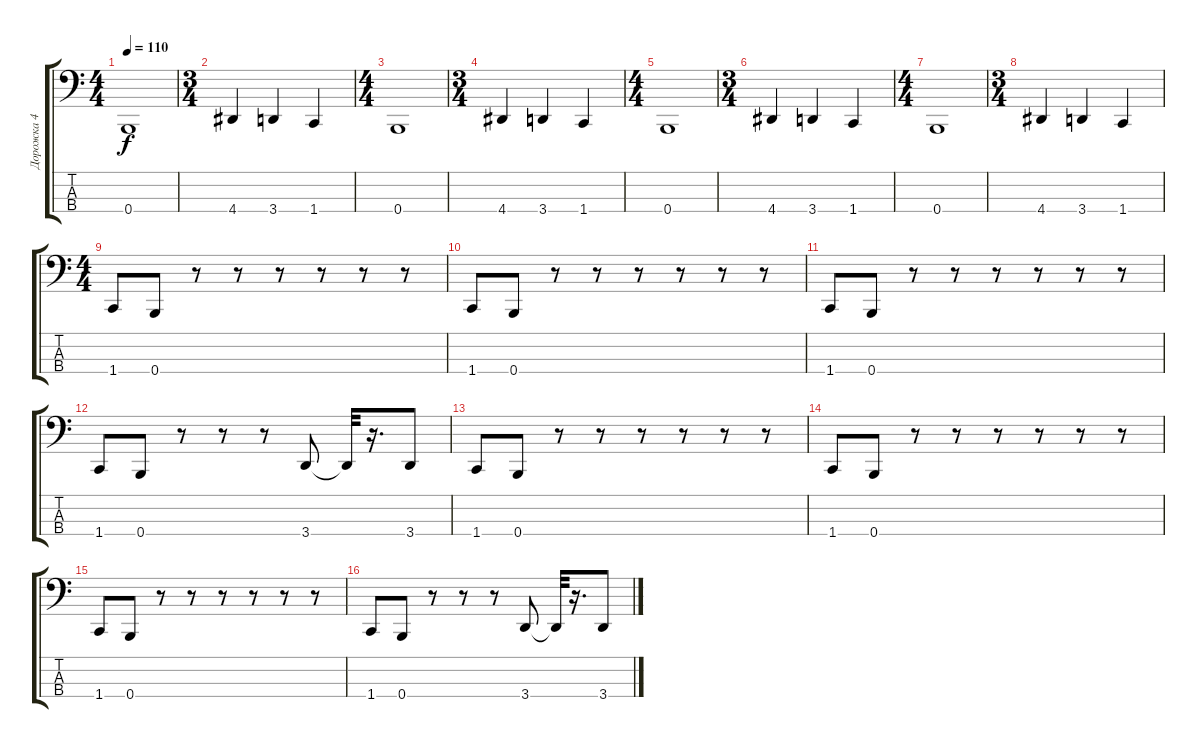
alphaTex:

\track ("Дорожка 4" "Дорожка 4") {instrument slapbass2}
\staff {score tabs}
\tuning (E2 B1 Gb1 B0) {hide}
\ts (4 4)
\tempo 110
\clef f4
\ks c
0.4.1{dy f} |
\ts (3 4)
4.4.4 3.4.4 1.4.4 |
\ts (4 4)
0.4.1 |
\ts (3 4)
4.4.4 3.4.4 1.4.4 |
\ts (4 4)
0.4.1 |
\ts (3 4)
4.4.4 3.4.4 1.4.4 |
\ts (4 4)
0.4.1 |
\ts (3 4)
4.4.4 3.4.4 1.4.4 |
\ts (4 4)
1.4.8 0.4.8 r.8 r.8 r.8 r.8 r.8 r.8 |
1.4.8 0.4.8 r.8 r.8 r.8 r.8 r.8 r.8 |
1.4.8 0.4.8 r.8 r.8 r.8 r.8 r.8 r.8 |
1.4.8 0.4.8 r.8 r.8 r.8 3.4.8 3.4{t}.32 r.16{d} 3.4.8 |
1.4.8 0.4.8 r.8 r.8 r.8 r.8 r.8 r.8 |
1.4.8 0.4.8 r.8 r.8 r.8 r.8 r.8 r.8 |
1.4.8 0.4.8 r.8 r.8 r.8 r.8 r.8 r.8 |
1.4.8 0.4.8 r.8 r.8 r.8 3.4.8 3.4{t}.32 r.16{d} 3.4.8
